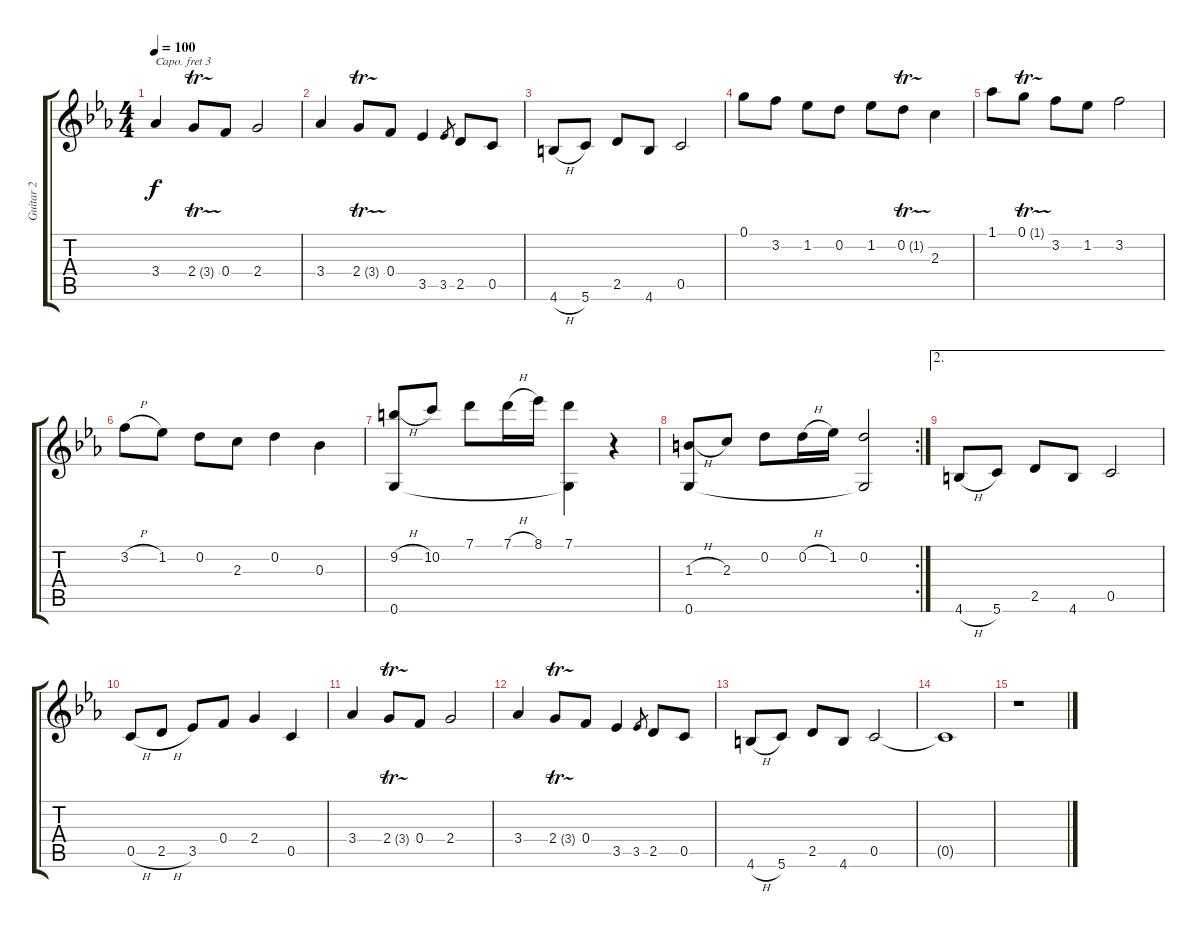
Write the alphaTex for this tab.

\track ("Guitar 2" "Guitar 2") {instrument acousticguitarnylon}
\staff {score tabs}
\capo 3
\tuning (E4 B3 G3 D3 A2 E2) {hide}
\ts (4 4)
\tempo 100
\clef g2
\ks cminor
3.4.4{dy f} 2.4{tr (3 32)}.8 0.4.8 2.4.2 |
3.4.4 2.4{tr (3 32)}.8 0.4.8 3.5.4 3.5.8{gr} 2.5.8 0.5.8 |
4.6{h}.8 5.6.8 2.5.8 4.6.8 0.5.2 |
0.1.8 3.2.8 1.2.8 0.2.8 1.2.8 0.2{tr (1 32)}.8 2.3.4 |
1.1.8 0.1{tr (1 32)}.8 3.2.8 1.2.8 3.2.2 |
3.2{h}.8 1.2.8 0.2.8 2.3.8 0.2.4 0.3.4 |
(9.2{h} 0.6).8 10.2.8 7.1.8 7.1{h}.16 8.1.16 (7.1 0.6{t}).4 r.4 |
\rc 2
(1.3{h} 0.6).8 2.3.8 0.2.8 0.2{h}.16 1.2.16 (0.2 0.6{t}).2 |
\ae 2
4.6{h}.8 5.6.8 2.5.8 4.6.8 0.5.2 |
0.5{h}.8 2.5{h}.8 3.5.8 0.4.8 2.4.4 0.5.4 |
3.4.4 2.4{tr (3 32)}.8 0.4.8 2.4.2 |
3.4.4 2.4{tr (3 32)}.8 0.4.8 3.5.4 3.5.8{gr} 2.5.8 0.5.8 |
4.6{h}.8 5.6.8 2.5.8 4.6.8 0.5.2 |
0.5{t}.1 |
r.1
